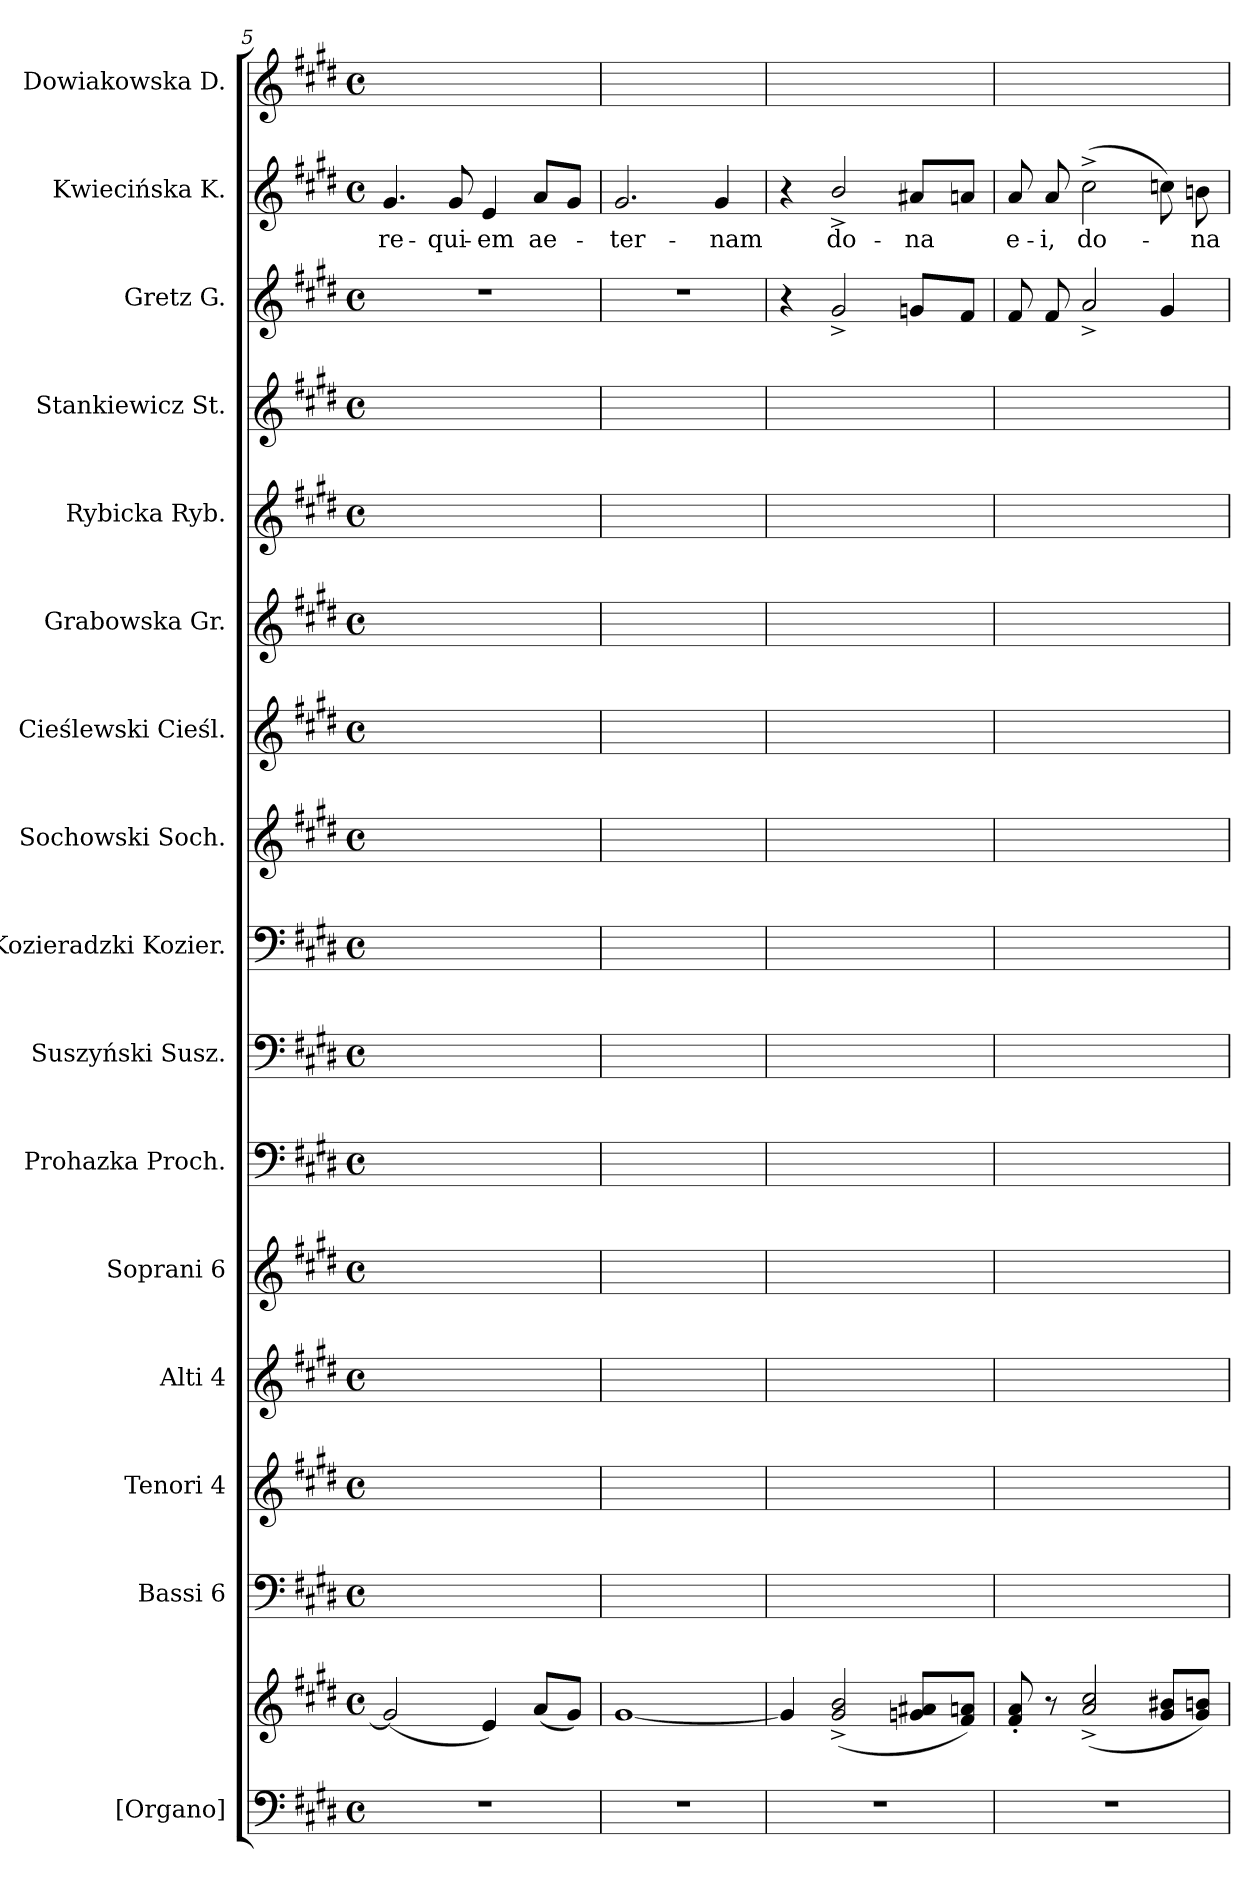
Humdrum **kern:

**kern	**kern	**kern	**kern	**kern	**kern	**kern	**kern	**kern	**kern	**kern	**kern	**kern	**kern	**kern	**kern	**text	**kern
*part16	*part16	*part15	*part14	*part13	*part12	*part11	*part10	*part9	*part8	*part7	*part6	*part5	*part4	*part3	*part2	*part2	*part1
*staff17	*staff16	*staff15	*staff14	*staff13	*staff12	*staff11	*staff10	*staff9	*staff8	*staff7	*staff6	*staff5	*staff4	*staff3	*staff2	*staff2	*staff1
*I"[Organo]	*	*I"Bassi 6	*I"Tenori 4	*I"Alti 4	*I"Soprani 6	*I"Prohazka Proch.	*I"Suszyński Susz.	*I"Kozieradzki Kozier.	*I"Sochowski Soch.	*I"Cieślewski Cieśl.	*I"Grabowska Gr.	*I"Rybicka Ryb.	*I"Stankiewicz St.	*I"Gretz G.	*I"Kwiecińska K.	*	*I"Dowiakowska D.
*	*	*	*	*	*	*I'P.	*I'Su.	*I'K.	*I'S.	*I'C.	*I'G.	*I'R.	*I'S.	*I'G.	*I'K.	*	*I'D.
*clefF4	*clefG2	*clefF4	*clefG2	*clefG2	*clefG2	*clefF4	*clefF4	*clefF4	*clefG2	*clefG2	*clefG2	*clefG2	*clefG2	*clefG2	*clefG2	*	*clefG2
*	*	*	*ITrd8c12	*	*	*	*	*	*ITrd8c12	*ITrd8c12	*	*	*	*	*	*	*
*k[f#c#g#d#]	*k[f#c#g#d#]	*k[f#c#g#d#]	*k[f#c#g#d#]	*k[f#c#g#d#]	*k[f#c#g#d#]	*k[f#c#g#d#]	*k[f#c#g#d#]	*k[f#c#g#d#]	*k[f#c#g#d#]	*k[f#c#g#d#]	*k[f#c#g#d#]	*k[f#c#g#d#]	*k[f#c#g#d#]	*k[f#c#g#d#]	*k[f#c#g#d#]	*	*k[f#c#g#d#]
*M4/4	*M4/4	*M4/4	*M4/4	*M4/4	*M4/4	*M4/4	*M4/4	*M4/4	*M4/4	*M4/4	*M4/4	*M4/4	*M4/4	*M4/4	*M4/4	*	*M4/4
*met(c)	*met(c)	*met(c)	*met(c)	*met(c)	*met(c)	*met(c)	*met(c)	*met(c)	*met(c)	*met(c)	*met(c)	*met(c)	*met(c)	*met(c)	*met(c)	*	*met(c)
=5	=5	=5	=5	=5	=5	=5	=5	=5	=5	=5	=5	=5	=5	=5	=5	=5	=5
1r	(<2g#/]	1ryy	1ryy	1ryy	1ryy	1ryy	1ryy	1ryy	1ryy	1ryy	1ryy	1ryy	1ryy	1r	4.g#/	re-	1ryy
.	.	.	.	.	.	.	.	.	.	.	.	.	.	.	8g#/	-qui-	.
.	4e/)	.	.	.	.	.	.	.	.	.	.	.	.	.	4e/	-em	.
.	(<8a/L	.	.	.	.	.	.	.	.	.	.	.	.	.	8a/L	ae-	.
.	8g#/J)	.	.	.	.	.	.	.	.	.	.	.	.	.	8g#/J	.	.
=6	=6	=6	=6	=6	=6	=6	=6	=6	=6	=6	=6	=6	=6	=6	=6	=6	=6
1r	[1g#	1ryy	1ryy	1ryy	1ryy	1ryy	1ryy	1ryy	1ryy	1ryy	1ryy	1ryy	1ryy	1r	2.g#/	-ter-	1ryy
.	.	.	.	.	.	.	.	.	.	.	.	.	.	.	4g#/	-nam	.
=7	=7	=7	=7	=7	=7	=7	=7	=7	=7	=7	=7	=7	=7	=7	=7	=7	=7
1r	4g#/]	1ryy	1ryy	1ryy	1ryy	1ryy	1ryy	1ryy	1ryy	1ryy	1ryy	1ryy	1ryy	4r	4r	.	1ryy
.	(<2g#^</ 2b^</	.	.	.	.	.	.	.	.	.	.	.	.	2g#^</	2b^</	do-	.
.	8gn/ 8a#X/L	.	.	.	.	.	.	.	.	.	.	.	.	8gn/L	8a#X/L	-na	.
.	8f#/ 8an/J)	.	.	.	.	.	.	.	.	.	.	.	.	8f#/J	8an/J	.	.
=8	=8	=8	=8	=8	=8	=8	=8	=8	=8	=8	=8	=8	=8	=8	=8	=8	=8
1r	8f#'</ 8a'</	1ryy	1ryy	1ryy	1ryy	1ryy	1ryy	1ryy	1ryy	1ryy	1ryy	1ryy	1ryy	8f#/	8a/	e-	1ryy
.	8r	.	.	.	.	.	.	.	.	.	.	.	.	8f#/	8a/	-i,	.
.	(<2a^</ 2cc#^</	.	.	.	.	.	.	.	.	.	.	.	.	2a^</	(>2cc#^>\	do-	.
.	8g#/ 8b#X/L	.	.	.	.	.	.	.	.	.	.	.	.	4g#/	8ccn\)	.	.
.	8g#/ 8bn/J)	.	.	.	.	.	.	.	.	.	.	.	.	.	8bn\	-na	.
=	=	=	=	=	=	=	=	=	=	=	=	=	=	=	=	=	=
*-	*-	*-	*-	*-	*-	*-	*-	*-	*-	*-	*-	*-	*-	*-	*-	*-	*-
